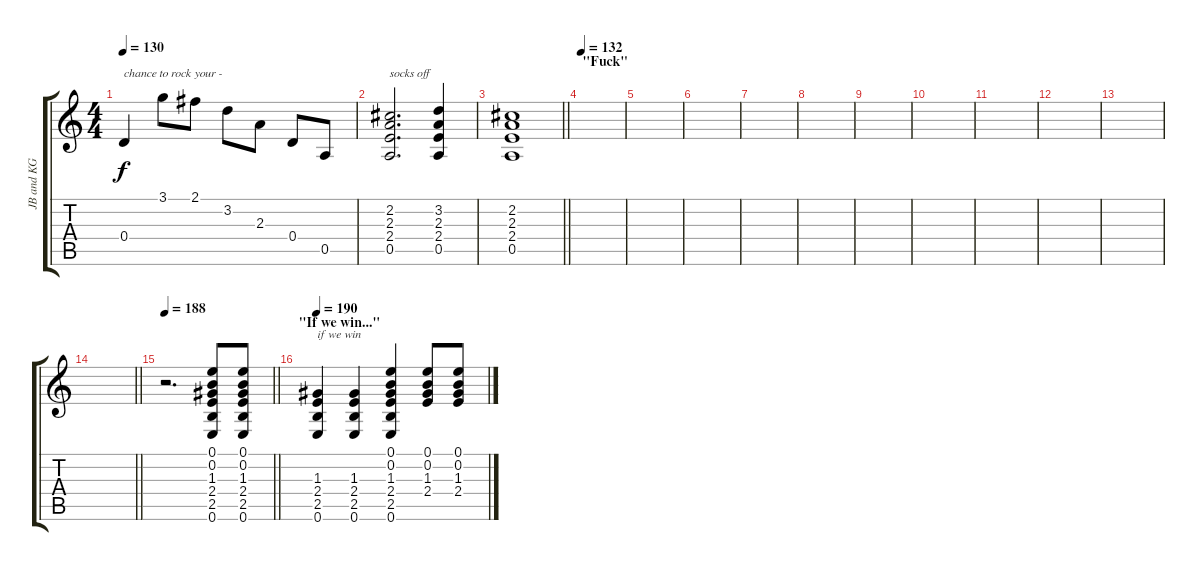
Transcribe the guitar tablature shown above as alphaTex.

\track ("JB and KG" "JB and KG") {instrument acousticguitarsteel}
\staff {score tabs}
\tuning (E4 B3 G3 D3 A2 E2) {hide}
\ts (4 4)
\tempo 130
\clef g2
\ks c
0.4.4{txt "chance to rock your -" dy f} 3.1.8 2.1.8 3.2.8 2.3.8 0.4.8 0.5.8 |
(2.2 2.3 2.4 0.5).2{d txt "socks off"} (3.2 2.3 2.4 0.5).4 |
\barLineRight lightlight
(2.2 2.3 2.4 0.5).1 |
\section ("" "\"Fuck\"")
\tempo 132
|
|
|
|
|
|
|
|
|
|
\barLineRight lightlight
|
\tempo 188
\barLineRight lightlight
r.2{d} (0.1 0.2 1.3 2.4 2.5 0.6).8 (0.1 0.2 1.3 2.4 2.5 0.6).8 |
\section ("" "\"If we win...\"")
\tempo 190
(1.3 2.4 2.5 0.6).4{txt "if we win"} (1.3 2.4 2.5 0.6).4 (0.1 0.2 1.3 2.4 2.5 0.6).4 (0.1 0.2 1.3 2.4).8 (0.1 0.2 1.3 2.4).8
